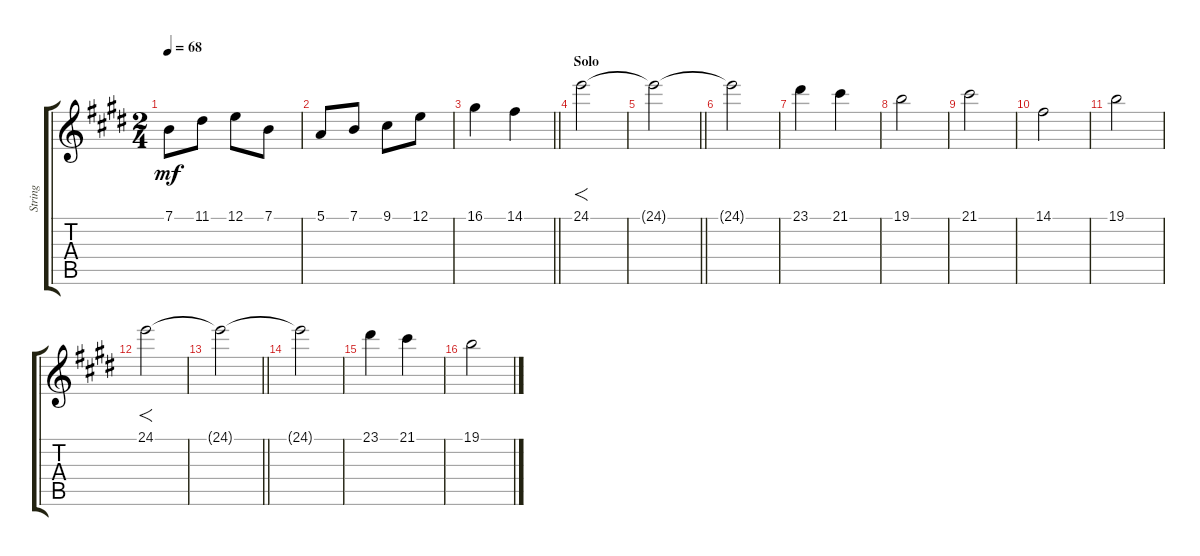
\track ("String" "String") {instrument stringensemble1}
\staff {score tabs}
\tuning (E4 B3 G3 D3 A2 E2) {hide}
\ts (2 4)
\tempo 68
\clef g2
\ks e
7.1.8{dy mf} 11.1.8 12.1.8 7.1.8 |
5.1.8 7.1.8 9.1.8 12.1.8 |
\barLineRight lightlight
16.1.4 14.1.4 |
\section ("" "Solo")
24.1.2{f} |
\barLineRight lightlight
24.1{t}.2 |
24.1{t}.2 |
23.1.4 21.1.4 |
19.1.2 |
21.1.2 |
14.1.2 |
19.1.2 |
24.1.2{f} |
\barLineRight lightlight
24.1{t}.2 |
24.1{t}.2 |
23.1.4 21.1.4 |
19.1.2
